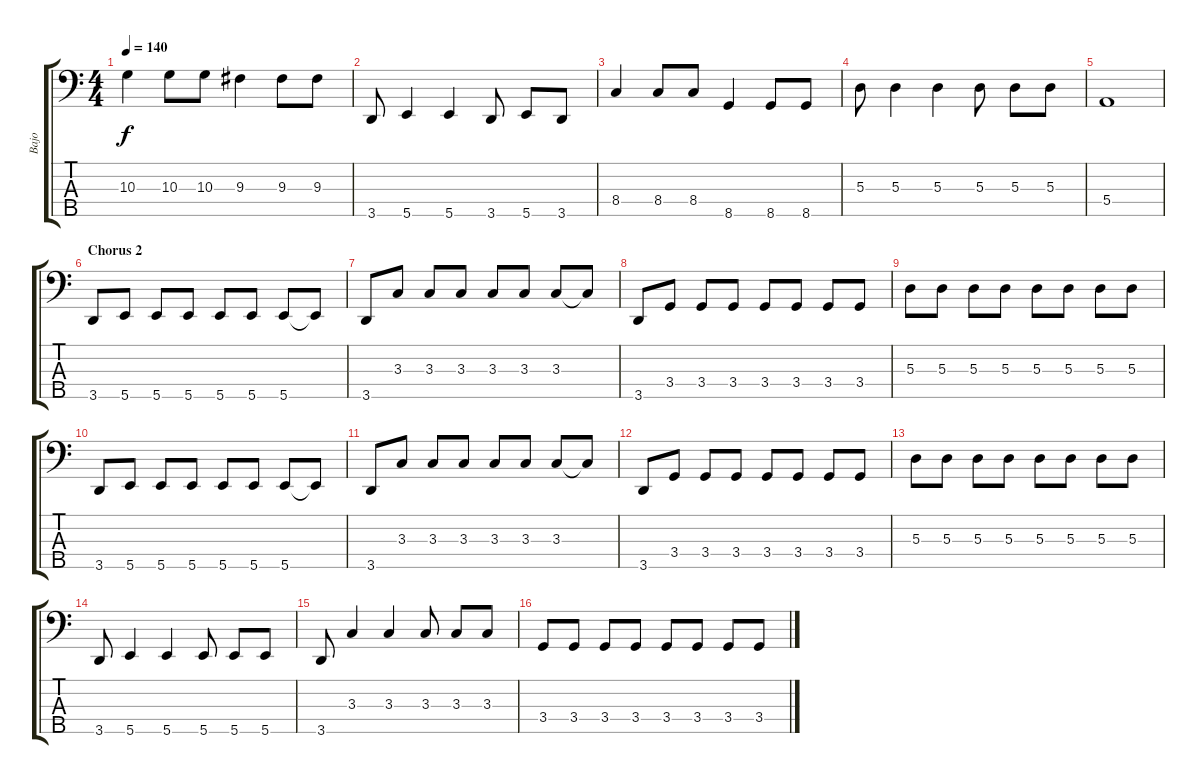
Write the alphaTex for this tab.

\track ("Bajo" "Bajo") {instrument electricbasspick}
\staff {score tabs}
\tuning (G2 D2 A1 E1 B0) {hide}
\ts (4 4)
\tempo 140
\clef f4
\ks c
10.3.4{dy f} 10.3.8 10.3.8 9.3.4 9.3.8 9.3.8 |
3.5.8 5.5.4 5.5.4 3.5.8 5.5.8 3.5.8 |
8.4.4 8.4.8 8.4.8 8.5.4 8.5.8 8.5.8 |
5.3.8 5.3.4 5.3.4 5.3.8 5.3.8 5.3.8 |
5.4.1 |
\section ("" "Chorus 2")
3.5.8 5.5.8 5.5.8 5.5.8 5.5.8 5.5.8 5.5.8 5.5{t}.8 |
3.5.8 3.3.8 3.3.8 3.3.8 3.3.8 3.3.8 3.3.8 3.3{t}.8 |
3.5.8 3.4.8 3.4.8 3.4.8 3.4.8 3.4.8 3.4.8 3.4.8 |
5.3.8 5.3.8 5.3.8 5.3.8 5.3.8 5.3.8 5.3.8 5.3.8 |
3.5.8 5.5.8 5.5.8 5.5.8 5.5.8 5.5.8 5.5.8 5.5{t}.8 |
3.5.8 3.3.8 3.3.8 3.3.8 3.3.8 3.3.8 3.3.8 3.3{t}.8 |
3.5.8 3.4.8 3.4.8 3.4.8 3.4.8 3.4.8 3.4.8 3.4.8 |
5.3.8 5.3.8 5.3.8 5.3.8 5.3.8 5.3.8 5.3.8 5.3.8 |
3.5.8 5.5.4 5.5.4 5.5.8 5.5.8 5.5.8 |
3.5.8 3.3.4 3.3.4 3.3.8 3.3.8 3.3.8 |
3.4.8 3.4.8 3.4.8 3.4.8 3.4.8 3.4.8 3.4.8 3.4.8
